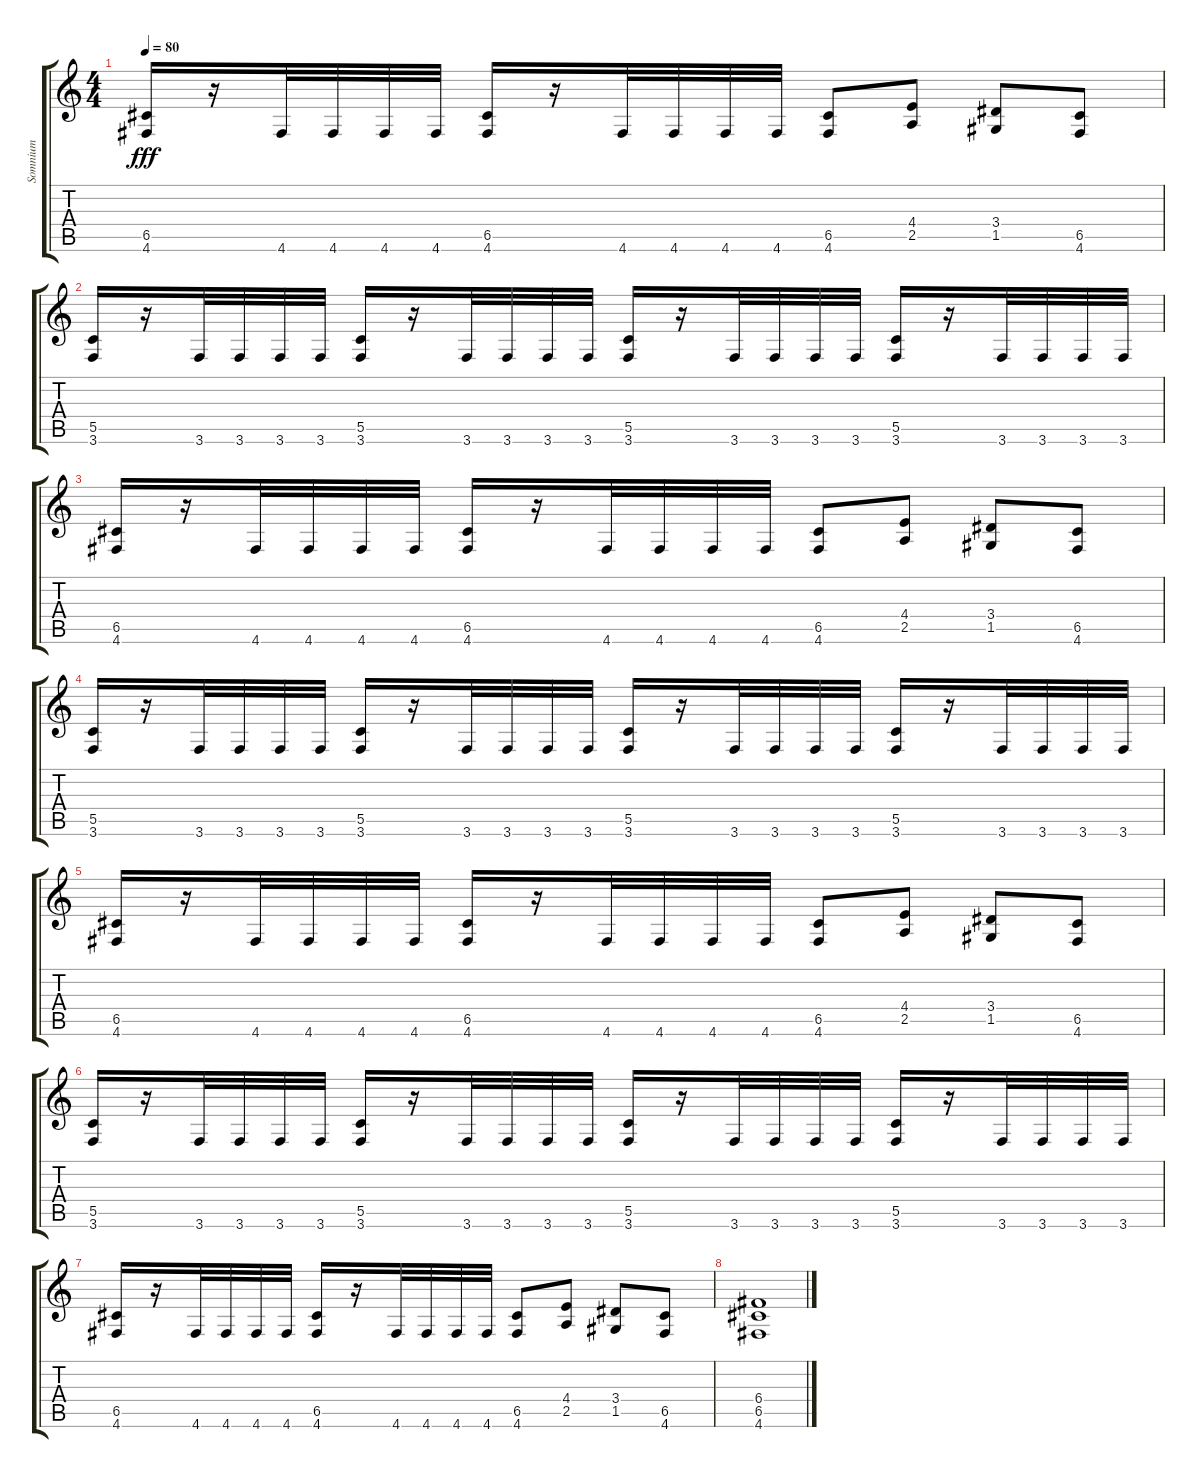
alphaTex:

\track ("Somnium" "Somnium") {instrument distortionguitar}
\staff {score tabs}
\tuning (D4 A3 F3 C3 G2 D2) {hide}
\ts (4 4)
\tempo 80
\clef g2
\ks c
(6.5 4.6).16{dy fff} r.16 4.6.32 4.6.32 4.6.32 4.6.32 (6.5 4.6).16 r.16 4.6.32 4.6.32 4.6.32 4.6.32 (6.5 4.6).8 (4.4 2.5).8 (3.4 1.5).8 (6.5 4.6).8 |
(5.5 3.6).16 r.16 3.6.32 3.6.32 3.6.32 3.6.32 (5.5 3.6).16 r.16 3.6.32 3.6.32 3.6.32 3.6.32 (5.5 3.6).16 r.16 3.6.32 3.6.32 3.6.32 3.6.32 (5.5 3.6).16 r.16 3.6.32 3.6.32 3.6.32 3.6.32 |
(6.5 4.6).16 r.16 4.6.32 4.6.32 4.6.32 4.6.32 (6.5 4.6).16 r.16 4.6.32 4.6.32 4.6.32 4.6.32 (6.5 4.6).8 (4.4 2.5).8 (3.4 1.5).8 (6.5 4.6).8 |
(5.5 3.6).16 r.16 3.6.32 3.6.32 3.6.32 3.6.32 (5.5 3.6).16 r.16 3.6.32 3.6.32 3.6.32 3.6.32 (5.5 3.6).16 r.16 3.6.32 3.6.32 3.6.32 3.6.32 (5.5 3.6).16 r.16 3.6.32 3.6.32 3.6.32 3.6.32 |
(6.5 4.6).16 r.16 4.6.32 4.6.32 4.6.32 4.6.32 (6.5 4.6).16 r.16 4.6.32 4.6.32 4.6.32 4.6.32 (6.5 4.6).8 (4.4 2.5).8 (3.4 1.5).8 (6.5 4.6).8 |
(5.5 3.6).16 r.16 3.6.32 3.6.32 3.6.32 3.6.32 (5.5 3.6).16 r.16 3.6.32 3.6.32 3.6.32 3.6.32 (5.5 3.6).16 r.16 3.6.32 3.6.32 3.6.32 3.6.32 (5.5 3.6).16 r.16 3.6.32 3.6.32 3.6.32 3.6.32 |
(6.5 4.6).16 r.16 4.6.32 4.6.32 4.6.32 4.6.32 (6.5 4.6).16 r.16 4.6.32 4.6.32 4.6.32 4.6.32 (6.5 4.6).8 (4.4 2.5).8 (3.4 1.5).8 (6.5 4.6).8 |
(6.4 6.5 4.6).1
